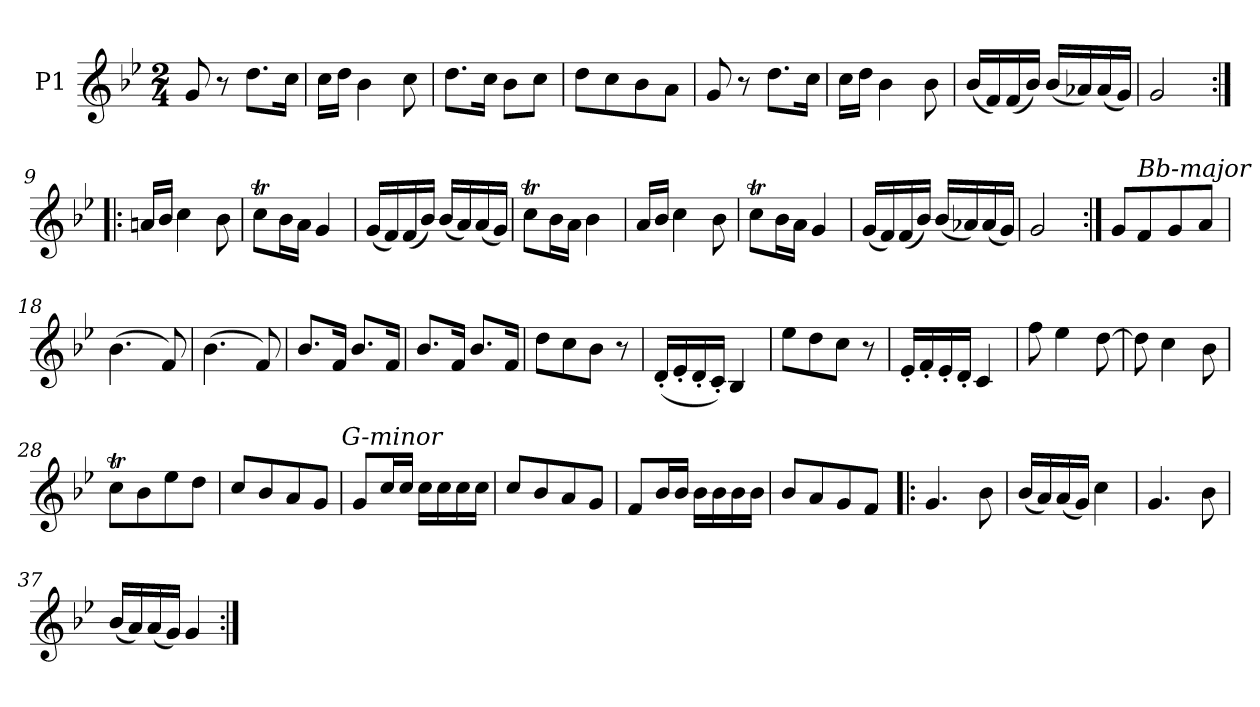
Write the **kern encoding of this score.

**kern
*part1
*staff1
*I"P1
*clefG2
*k[b-e-]
*g:
*M2/4
=1
8g
8r
8.ddL
16ccJk
=2
16ccLL
16ddJJ
4b-
8cc
=3
8.ddL
16ccJk
8b-L
8ccJ
=4
8ddL
8cc
8b-
8aJ
=5
8g
8r
8.ddL
16ccJk
=6
16ccLL
16ddJJ
4b-
8b-
=7
(16b-LL
16f)
(16f
16b-JJ)
(16b-LL
16a-X)
(16a-
16gJJ)
=8
2g
=9:|!|:
16anLL
16b-JJ
4cc
8b-
=10
8ccTL
16b-L
16aJJ
4g
=11
(16gLL
16f)
(16f
16b-JJ)
(16b-LL
16a)
(16a
16gJJ)
=12
8ccTL
16b-L
16aJJ
4b-
=13
16aLL
16b-JJ
4cc
8b-
=14
8ccTL
16b-L
16aJJ
4g
=15
(16gLL
16f)
(16f
16b-JJ)
(16b-LL
16a-X)
(16a-
16gJJ)
=16
2g
=17:|!
8gL
!LO:TX:a:i:t=Bb-major
8f
8g
8aJ
=18
(4.b-
8f)
=19
(4.b-
8f)
=20
8.b-L
16fJk
8.b-L
16fJk
=21
8.b-L
16fJk
8.b-L
16fJk
=22
8ddL
8cc
8b-J
8r
=23
(16d'LL
16e-'
16d'
16c'JJ)
4B-
=24
8ee-L
8dd
8ccJ
8r
=25
16e-'LL
16f'
16e-'
16d'JJ
4c
=26
8ff
4ee-
[8dd
=27
8dd]
4cc
8b-
=28
8ccTL
8b-
8ee-
8ddJ
=29
8ccL
8b-
8a
8gJ
!LO:TX:a:i:t=G-minor
=30
8gL
16ccL
16ccJJ
16ccLL
16cc
16cc
16ccJJ
=31
8ccL
8b-
8a
8gJ
=32
8fL
16b-L
16b-JJ
16b-LL
16b-
16b-
16b-JJ
=33
8b-L
8a
8g
8fJ
=34!|:
4.g
8b-
=35
(16b-LL
16a)
(16a
16gJJ)
4cc
=36
4.g
8b-
=37
(16b-LL
16a)
(16a
16gJJ)
4g
=:|!
*-
